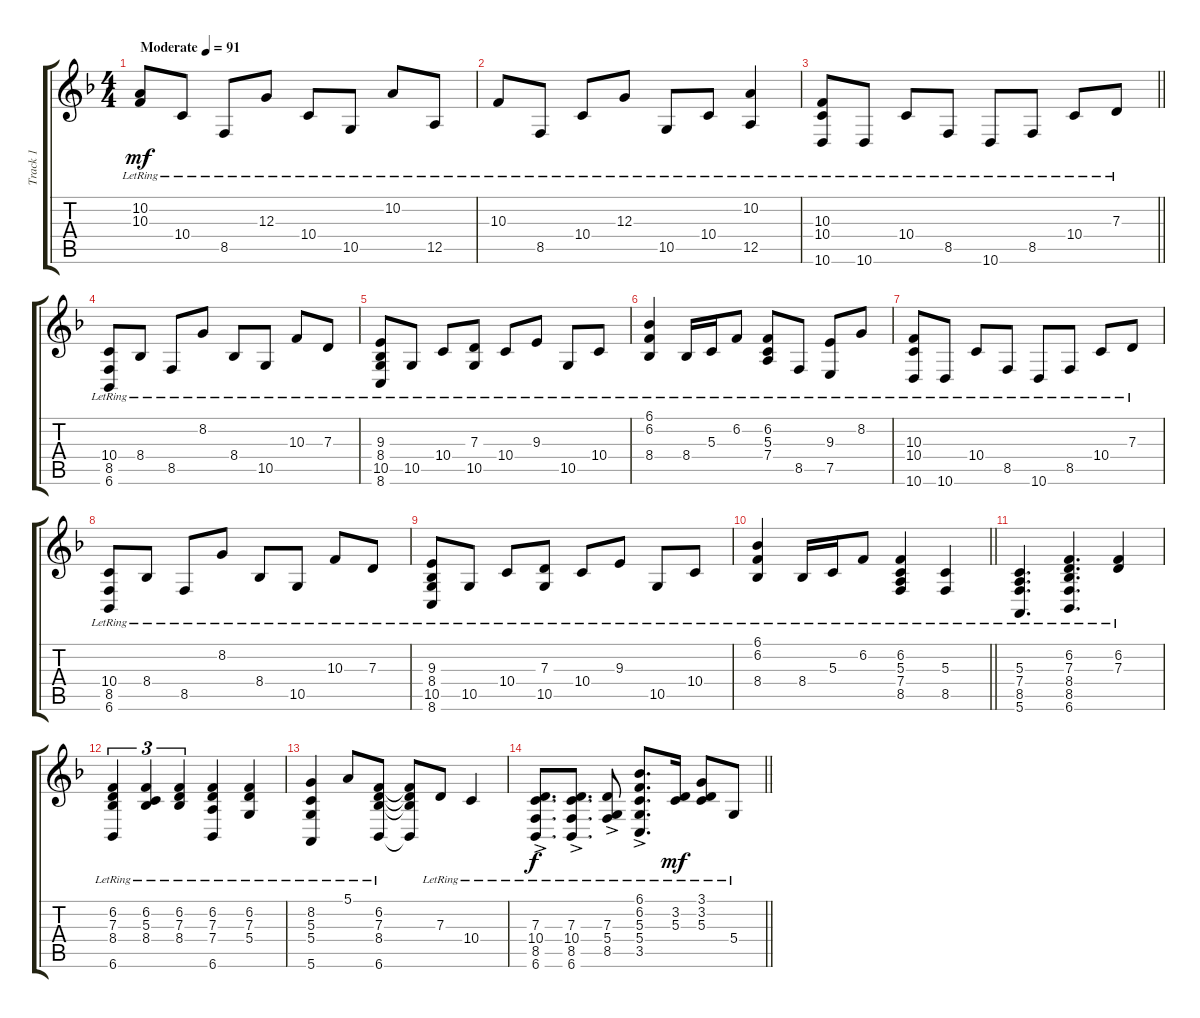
\track ("Track 1" "Track 1") {instrument brightacousticpiano}
\staff {score tabs}
\tuning (E4 B3 G3 D3 A2 E2) {hide}
\ts (4 4)
\tempo (91 "Moderate")
\clef g2
\ks f
(10.2{lr} 10.3{lr}).8{dy mf instrument brightacousticpiano} 10.4{lr}.8 8.5{lr}.8 12.3{lr}.8 10.4{lr}.8 10.5{lr}.8 10.2{lr}.8 12.5{lr}.8 |
10.3{lr}.8 8.5{lr}.8 10.4{lr}.8 12.3{lr}.8 10.5{lr}.8 10.4{lr}.8 (10.2{lr} 12.5{lr}).4 |
\barLineRight lightlight
(10.3{lr} 10.4{lr} 10.6{lr}).8 10.6{lr}.8 10.4{lr}.8 8.5{lr}.8 10.6{lr}.8 8.5{lr}.8 10.4{lr}.8 7.3{lr}.8 |
(10.4{lr} 8.5{lr} 6.6{lr}).8 8.4{lr}.8 8.5{lr}.8 8.2{lr}.8 8.4{lr}.8 10.5{lr}.8 10.3{lr}.8 7.3{lr}.8 |
(9.3{lr} 8.4{lr} 10.5{lr} 8.6{lr}).8 10.5{lr}.8 10.4{lr}.8 (7.3{lr} 10.5{lr}).8 10.4{lr}.8 9.3{lr}.8 10.5{lr}.8 10.4{lr}.8 |
(6.1{lr} 6.2{lr} 8.4{lr}).4 8.4{lr}.16 5.3{lr}.16 6.2{lr}.8 (6.2{lr} 5.3{lr} 7.4{lr}).8 8.5{lr}.8 (9.3{lr} 7.5{lr}).8 8.2{lr}.8 |
(10.3{lr} 10.4{lr} 10.6{lr}).8 10.6{lr}.8 10.4{lr}.8 8.5{lr}.8 10.6{lr}.8 8.5{lr}.8 10.4{lr}.8 7.3{lr}.8 |
(10.4{lr} 8.5{lr} 6.6{lr}).8 8.4{lr}.8 8.5{lr}.8 8.2{lr}.8 8.4{lr}.8 10.5{lr}.8 10.3{lr}.8 7.3{lr}.8 |
(9.3{lr} 8.4{lr} 10.5{lr} 8.6{lr}).8 10.5{lr}.8 10.4{lr}.8 (7.3{lr} 10.5{lr}).8 10.4{lr}.8 9.3{lr}.8 10.5{lr}.8 10.4{lr}.8 |
\barLineRight lightlight
(6.1{lr} 6.2{lr} 8.4{lr}).4 8.4{lr}.16 5.3{lr}.16 6.2{lr}.8 (6.2{lr} 5.3{lr} 7.4{lr} 8.5{lr}).4 (5.3{lr} 8.5{lr}).4 |
(5.3{lr} 7.4{lr} 8.5{lr} 5.6{lr}).4{d} (6.2{lr} 7.3{lr} 8.4{lr} 8.5{lr} 6.6{lr}).4{d} (6.2{lr} 7.3{lr}).4 |
(6.2{lr} 7.3{lr} 8.4{lr} 6.6{lr}).4{tu (3 2)} (6.2{lr} 5.3{lr} 8.4{lr}).4{tu (3 2)} (6.2{lr} 7.3{lr} 8.4{lr}).4{tu (3 2)} (6.2{lr} 7.3{lr} 7.4{lr} 6.6{lr}).4 (6.2{lr} 7.3{lr} 5.4{lr}).4 |
(8.2{lr} 5.3{lr} 5.4{lr} 5.6{lr}).4 5.1{lr}.8 (6.2{lr} 7.3{lr} 8.4{lr} 6.6{lr}).8 (6.2{t} 7.3{t} 8.4{t} 6.6{t}).8 7.3{lr}.8 10.4{lr}.4 |
\barLineRight lightlight
(7.3{ac lr} 10.4{ac lr} 8.5{ac lr} 6.6{ac lr}).8{d dy f} (7.3{ac lr} 10.4{ac lr} 8.5{ac lr} 6.6{ac lr}).8{d} (7.3{ac lr} 5.4{ac lr} 8.5{ac lr}).8 (6.1{ac lr} 6.2{ac lr} 5.3{ac lr} 5.4{ac lr} 3.5{ac lr}).8{d} (3.2{lr} 5.3{lr}).16{dy mf} (3.1{lr} 3.2{lr} 5.3{lr}).8 5.4{lr}.8
